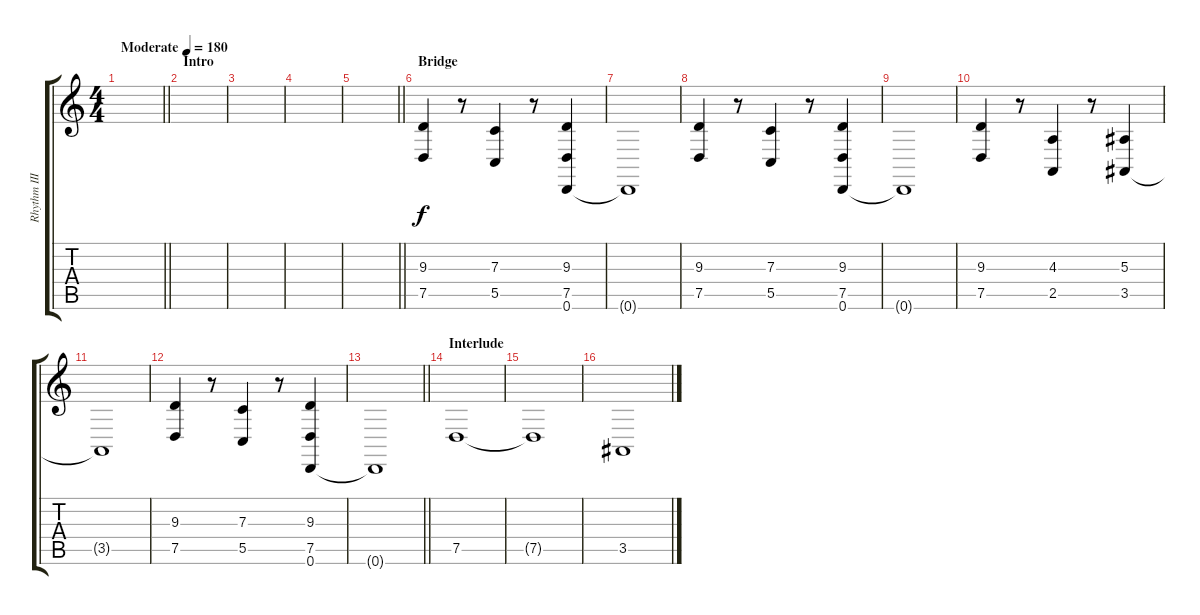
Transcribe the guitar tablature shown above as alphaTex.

\track ("Rhythm III" "Rhythm III") {instrument stringensemble1}
\staff {score tabs}
\tuning (D4 A3 F3 C3 G2 D2) {hide}
\ts (4 4)
\tempo (180 "Moderate")
\clef g2
\barLineRight lightlight
\ks c
|
\section ("" "Intro")
|
|
|
\barLineRight lightlight
|
\section ("" "Bridge")
(9.3 7.5).4 r.8 (7.3 5.5).4 r.8 (9.3 7.5 0.6).4 |
0.6{t}.1 |
(9.3 7.5).4 r.8 (7.3 5.5).4 r.8 (9.3 7.5 0.6).4 |
0.6{t}.1 |
(9.3 7.5).4 r.8 (4.3 2.5).4 r.8 (5.3 3.5).4 |
3.5{t}.1 |
(9.3 7.5).4 r.8 (7.3 5.5).4 r.8 (9.3 7.5 0.6).4 |
\barLineRight lightlight
0.6{t}.1 |
\section ("" "Interlude")
7.5.1 |
7.5{t}.1 |
3.5.1
